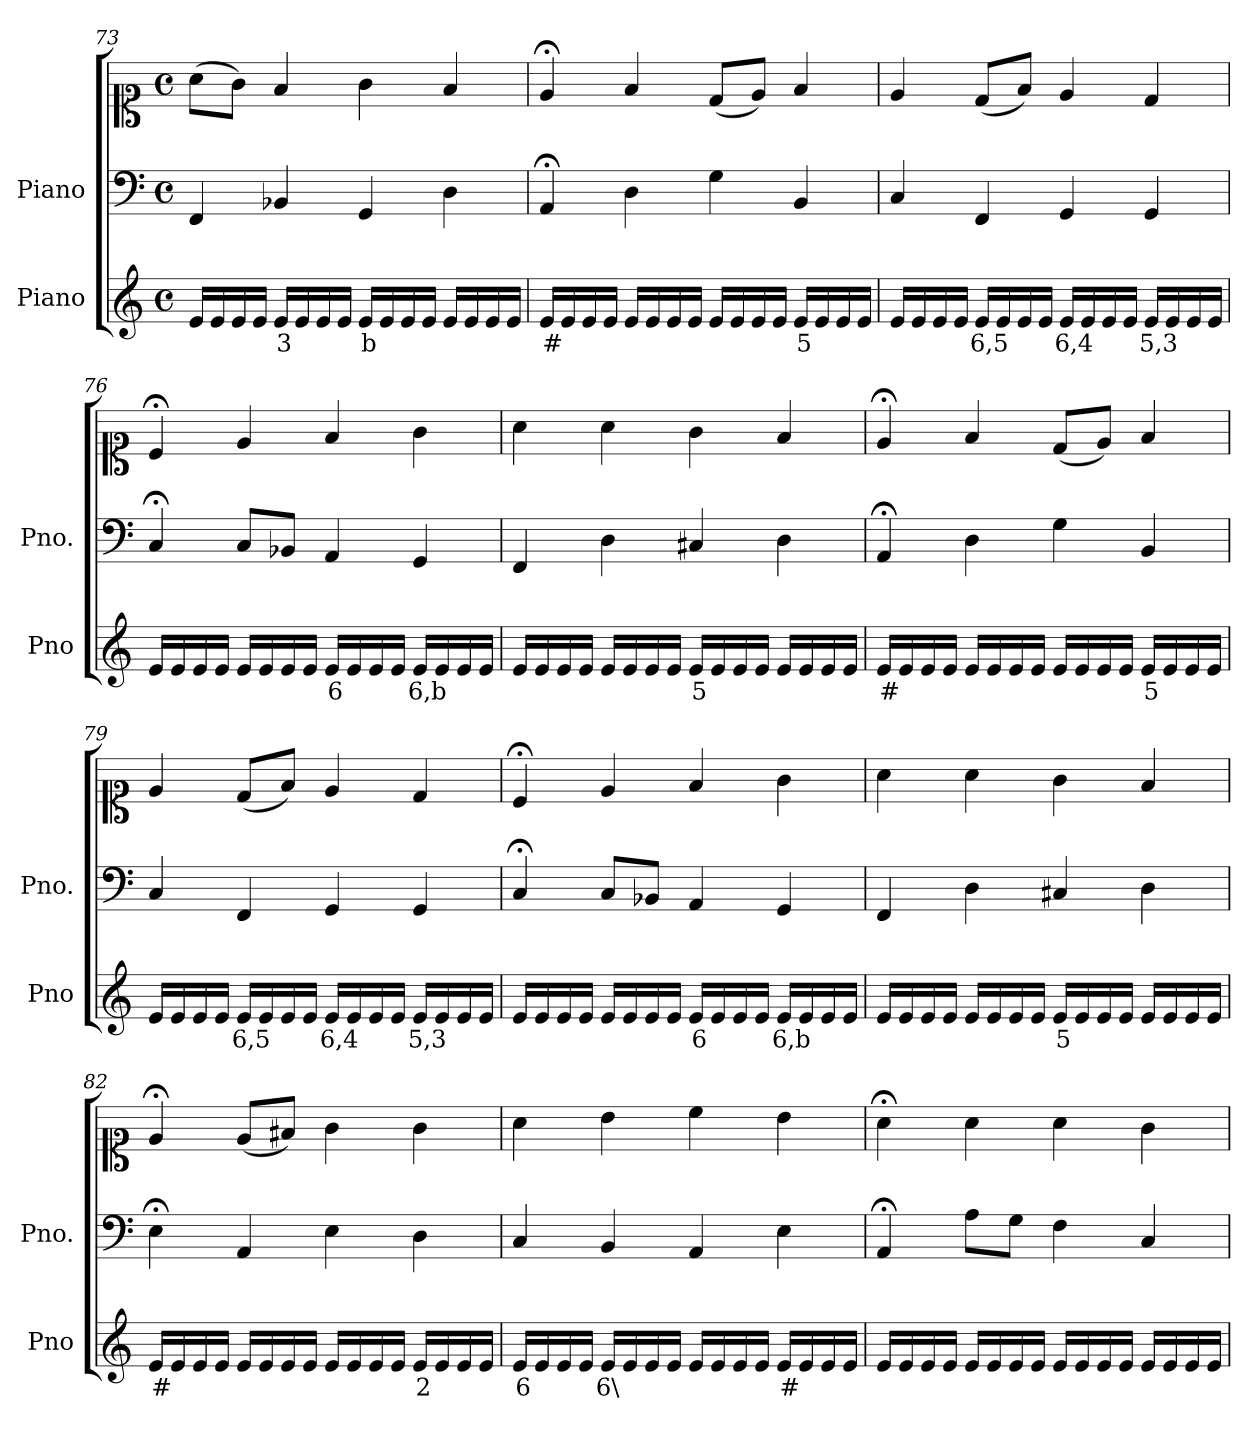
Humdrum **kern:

**kern	**text	**kern	**kern
*part2	*part2	*part1	*part1
*staff3	*staff3	*staff2	*staff1
*I"Piano	*	*I"Piano	*
*I'Pno	*	*I'Pno.	*
*clefG2	*	*clefF4	*clefC1
*k[]	*	*k[]	*k[]
*M4/4	*	*M4/4	*M4/4
*met(c)	*	*met(c)	*met(c)
=73	=73	=73	=73
16e/LL	.	4FF/	(>8a\L
16e/	.	.	.
16e/	.	.	8g\J)
16e/JJ	.	.	.
!	!LO:LY:b	!	!
16e/LL	3	4BB-X/	4f/
16e/	.	.	.
16e/	.	.	.
16e/JJ	.	.	.
!	!LO:LY:b	!	!
16e/LL	b	4GG/	4g\
16e/	.	.	.
16e/	.	.	.
16e/JJ	.	.	.
16e/LL	.	4D\	4f/
16e/	.	.	.
16e/	.	.	.
16e/JJ	.	.	.
=74	=74	=74	=74
!	!LO:LY:b	!	!
16e/LL	#	4AA;</	4e;</
16e/	.	.	.
16e/	.	.	.
16e/JJ	.	.	.
16e/LL	.	4D\	4f/
16e/	.	.	.
16e/	.	.	.
16e/JJ	.	.	.
16e/LL	.	4G\	(<8d/L
16e/	.	.	.
16e/	.	.	8e/J)
16e/JJ	.	.	.
!	!LO:LY:b	!	!
16e/LL	5	4BB/	4f/
16e/	.	.	.
16e/	.	.	.
16e/JJ	.	.	.
=75	=75	=75	=75
16e/LL	.	4C/	4e/
16e/	.	.	.
16e/	.	.	.
16e/JJ	.	.	.
!	!LO:LY:b	!	!
16e/LL	6,5	4FF/	(<8d/L
16e/	.	.	.
16e/	.	.	8f/J)
16e/JJ	.	.	.
!	!LO:LY:b	!	!
16e/LL	6,4	4GG/	4e/
16e/	.	.	.
16e/	.	.	.
16e/JJ	.	.	.
!	!LO:LY:b	!	!
16e/LL	5,3	4GG/	4d/
16e/	.	.	.
16e/	.	.	.
16e/JJ	.	.	.
=76	=76	=76	=76
16e/LL	.	4C;</	4c;</
16e/	.	.	.
16e/	.	.	.
16e/JJ	.	.	.
16e/LL	.	8C/L	4e/
16e/	.	.	.
!	!LO:LY:b	!	!
16e/	_	8BB-X/J	.
16e/JJ	.	.	.
!	!LO:LY:b	!	!
16e/LL	6	4AA/	4f/
16e/	.	.	.
16e/	.	.	.
16e/JJ	.	.	.
!	!LO:LY:b	!	!
16e/LL	6,b	4GG/	4g\
16e/	.	.	.
16e/	.	.	.
16e/JJ	.	.	.
=77	=77	=77	=77
16e/LL	.	4FF/	4a\
16e/	.	.	.
16e/	.	.	.
16e/JJ	.	.	.
16e/LL	.	4D\	4a\
16e/	.	.	.
16e/	.	.	.
16e/JJ	.	.	.
!	!LO:LY:b	!	!
16e/LL	5	4C#X/	4g\
16e/	.	.	.
16e/	.	.	.
16e/JJ	.	.	.
16e/LL	.	4D\	4f/
16e/	.	.	.
16e/	.	.	.
16e/JJ	.	.	.
=78	=78	=78	=78
!	!LO:LY:b	!	!
16e/LL	#	4AA;</	4e;</
16e/	.	.	.
16e/	.	.	.
16e/JJ	.	.	.
16e/LL	.	4D\	4f/
16e/	.	.	.
16e/	.	.	.
16e/JJ	.	.	.
16e/LL	.	4G\	(<8d/L
16e/	.	.	.
16e/	.	.	8e/J)
16e/JJ	.	.	.
!	!LO:LY:b	!	!
16e/LL	5	4BB/	4f/
16e/	.	.	.
16e/	.	.	.
16e/JJ	.	.	.
=79	=79	=79	=79
16e/LL	.	4C/	4e/
16e/	.	.	.
16e/	.	.	.
16e/JJ	.	.	.
!	!LO:LY:b	!	!
16e/LL	6,5	4FF/	(<8d/L
16e/	.	.	.
16e/	.	.	8f/J)
16e/JJ	.	.	.
!	!LO:LY:b	!	!
16e/LL	6,4	4GG/	4e/
16e/	.	.	.
16e/	.	.	.
16e/JJ	.	.	.
!	!LO:LY:b	!	!
16e/LL	5,3	4GG/	4d/
16e/	.	.	.
16e/	.	.	.
16e/JJ	.	.	.
=80	=80	=80	=80
16e/LL	.	4C;</	4c;</
16e/	.	.	.
16e/	.	.	.
16e/JJ	.	.	.
16e/LL	.	8C/L	4e/
16e/	.	.	.
!	!LO:LY:b	!	!
16e/	_	8BB-X/J	.
16e/JJ	.	.	.
!	!LO:LY:b	!	!
16e/LL	6	4AA/	4f/
16e/	.	.	.
16e/	.	.	.
16e/JJ	.	.	.
!	!LO:LY:b	!	!
16e/LL	6,b	4GG/	4g\
16e/	.	.	.
16e/	.	.	.
16e/JJ	.	.	.
=81	=81	=81	=81
16e/LL	.	4FF/	4a\
16e/	.	.	.
16e/	.	.	.
16e/JJ	.	.	.
16e/LL	.	4D\	4a\
16e/	.	.	.
16e/	.	.	.
16e/JJ	.	.	.
!	!LO:LY:b	!	!
16e/LL	5	4C#X/	4g\
16e/	.	.	.
16e/	.	.	.
16e/JJ	.	.	.
16e/LL	.	4D\	4f/
16e/	.	.	.
16e/	.	.	.
16e/JJ	.	.	.
=82	=82	=82	=82
!	!LO:LY:b	!	!
16e/LL	#	4E;<\	4e;</
16e/	.	.	.
16e/	.	.	.
16e/JJ	.	.	.
16e/LL	.	4AA/	(<8e/L
16e/	.	.	.
16e/	.	.	8f#X/J)
16e/JJ	.	.	.
16e/LL	.	4E\	4g\
16e/	.	.	.
16e/	.	.	.
16e/JJ	.	.	.
!	!LO:LY:b	!	!
16e/LL	2	4D\	4g\
16e/	.	.	.
16e/	.	.	.
16e/JJ	.	.	.
=83	=83	=83	=83
!	!LO:LY:b	!	!
16e/LL	6	4C/	4a\
16e/	.	.	.
16e/	.	.	.
16e/JJ	.	.	.
!	!LO:LY:b	!	!
16e/LL	6\	4BB/	4b\
16e/	.	.	.
16e/	.	.	.
16e/JJ	.	.	.
16e/LL	.	4AA/	4cc\
16e/	.	.	.
16e/	.	.	.
16e/JJ	.	.	.
!	!LO:LY:b	!	!
16e/LL	#	4E\	4b\
16e/	.	.	.
16e/	.	.	.
16e/JJ	.	.	.
=84	=84	=84	=84
16e/LL	.	4AA;</	4a;<\
16e/	.	.	.
16e/	.	.	.
16e/JJ	.	.	.
16e/LL	.	8A\L	4a\
16e/	.	.	.
!	!LO:LY:b	!	!
16e/	_	8G\J	.
16e/JJ	.	.	.
16e/LL	.	4F\	4a\
16e/	.	.	.
16e/	.	.	.
16e/JJ	.	.	.
16e/LL	.	4C/	4g\
16e/	.	.	.
16e/	.	.	.
16e/JJ	.	.	.
=	=	=	=
*-	*-	*-	*-
